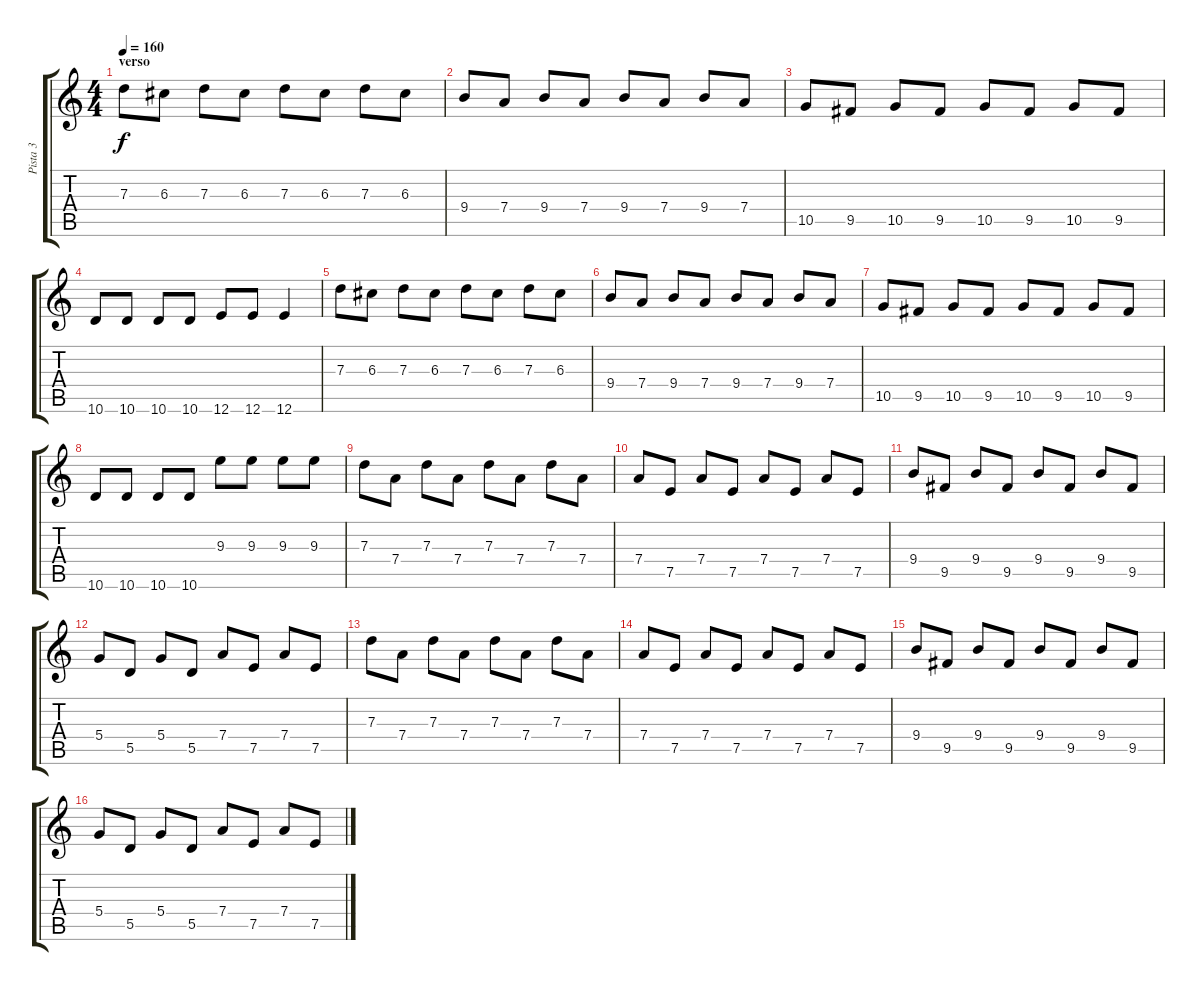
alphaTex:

\track ("Pista 3" "Pista 3") {instrument electricguitarmuted}
\staff {score tabs}
\tuning (E4 B3 G3 D3 A2 E2) {hide}
\ts (4 4)
\section ("" "verso")
\tempo 160
\clef g2
\ks c
7.3.8{dy f} 6.3.8 7.3.8 6.3.8 7.3.8 6.3.8 7.3.8 6.3.8 |
9.4.8 7.4.8 9.4.8 7.4.8 9.4.8 7.4.8 9.4.8 7.4.8 |
10.5.8 9.5.8 10.5.8 9.5.8 10.5.8 9.5.8 10.5.8 9.5.8 |
10.6.8 10.6.8 10.6.8 10.6.8 12.6.8 12.6.8 12.6.4 |
7.3.8 6.3.8 7.3.8 6.3.8 7.3.8 6.3.8 7.3.8 6.3.8 |
9.4.8 7.4.8 9.4.8 7.4.8 9.4.8 7.4.8 9.4.8 7.4.8 |
10.5.8 9.5.8 10.5.8 9.5.8 10.5.8 9.5.8 10.5.8 9.5.8 |
10.6.8 10.6.8 10.6.8 10.6.8 9.3.8 9.3.8 9.3.8 9.3.8 |
7.3.8 7.4.8 7.3.8 7.4.8 7.3.8 7.4.8 7.3.8 7.4.8 |
7.4.8 7.5.8 7.4.8 7.5.8 7.4.8 7.5.8 7.4.8 7.5.8 |
9.4.8 9.5.8 9.4.8 9.5.8 9.4.8 9.5.8 9.4.8 9.5.8 |
5.4.8 5.5.8 5.4.8 5.5.8 7.4.8 7.5.8 7.4.8 7.5.8 |
7.3.8 7.4.8 7.3.8 7.4.8 7.3.8 7.4.8 7.3.8 7.4.8 |
7.4.8 7.5.8 7.4.8 7.5.8 7.4.8 7.5.8 7.4.8 7.5.8 |
9.4.8 9.5.8 9.4.8 9.5.8 9.4.8 9.5.8 9.4.8 9.5.8 |
5.4.8 5.5.8 5.4.8 5.5.8 7.4.8 7.5.8 7.4.8 7.5.8
